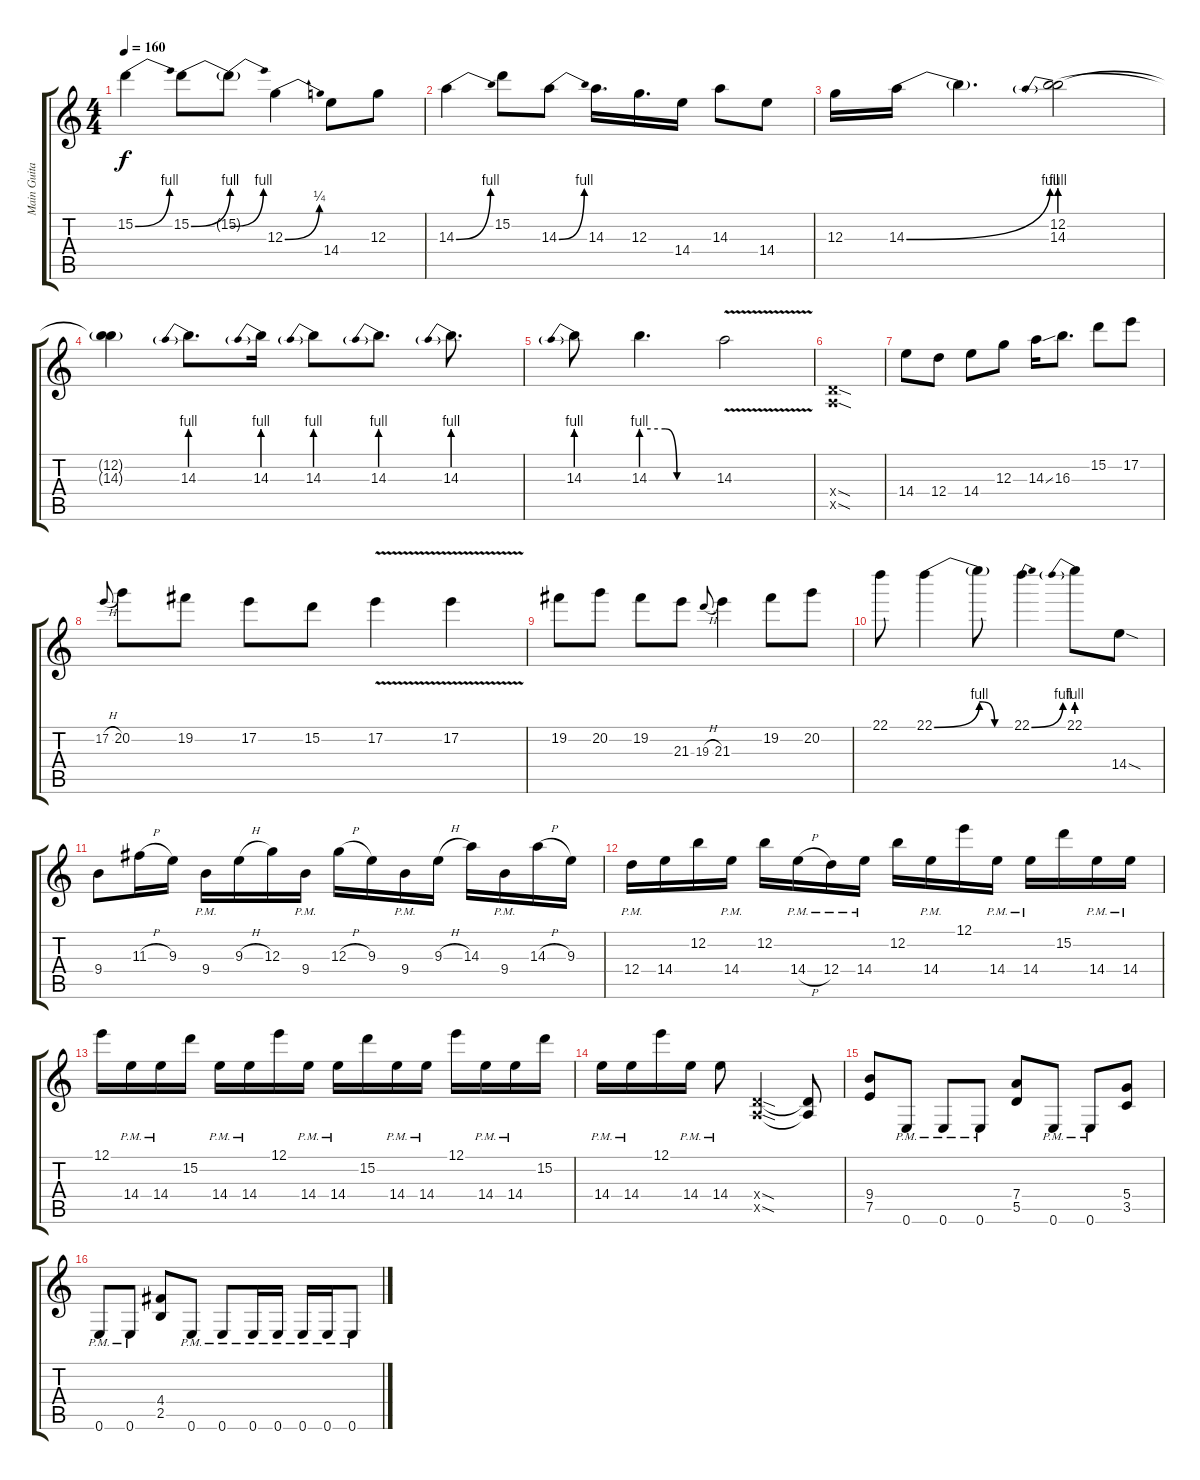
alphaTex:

\track ("Main Guitar" "Main Guita") {instrument distortionguitar}
\staff {score tabs}
\tuning (E4 B3 G3 D3 A2 E2) {hide}
\ts (4 4)
\tempo 160
\clef g2
\ks c
15.2{be (bend 0 0 60 4)}.4{dy f} 15.2{be (bend 0 0 60 4)}.8 15.2{be (bend 0 0 60 4) t}.8 12.3{be (bend 0 0 60 1)}.4 14.4.8 12.3.8 |
14.3{be (bend 0 0 60 4)}.4 15.2.8 14.3{be (bend 0 0 60 4)}.8 14.3.16{d} 12.3.16{d} 14.4.16 14.3.8 14.4.8 |
12.3.16 14.3{be (bend 0 0 60 4)}.16 14.3{t}.4{d} (12.2 14.3{be (prebend 0 4 60 4)}).2 |
(12.2{t} 14.3{t}).4 14.3{be (prebend 0 4 60 4)}.8{d} 14.3{be (prebend 0 4 60 4)}.16 14.3{be (prebend 0 4 60 4)}.8 14.3{be (prebend 0 4 60 4)}.8{d} 14.3{be (prebend 0 4 60 4)}.8{d} |
14.3{be (prebend 0 4 60 4)}.8 14.3{be (custom 0 4 20 4 30 0 60 0)}.4{d} 14.3{v}.2 |
(0.4{sod x} 0.5{sod x}).1 |
14.4.8 12.4.8 14.4.8 12.3.8 14.3{ss}.16 16.3.8{d} 15.2.8 17.2.8 |
17.2{h}.8{gr onbeat} 20.2.8 19.2.8 17.2.8 15.2.8 17.2{v}.4 17.2{v}.4 |
19.2.8 20.2.8 19.2.8 21.3.8 19.3{h}.8{gr onbeat} 21.3.4 19.2.8 20.2.8 |
22.1.8 22.1{be (bend 0 0 60 4)}.4 22.1{be (custom 0 4 5 4 30 0 60 0) t}.8 22.1{be (bend 0 0 60 4)}.4 22.1{be (prebend 0 4 60 4)}.8 14.4{sod}.8 |
9.4.8 11.3{h}.16 9.3.16 9.4{pm}.16 9.3{h}.16 12.3.16 9.4{pm}.16 12.3{h}.16 9.3.16 9.4{pm}.16 9.3{h}.16 14.3.16 9.4{pm}.16 14.3{h}.16 9.3.16 |
12.4{pm}.16 14.4.16 12.2.16 14.4{pm}.16 12.2.16 14.4{h pm}.16 12.4{pm}.16 14.4{pm}.16 12.2.16 14.4{pm}.16 12.1.16 14.4{pm}.16 14.4{pm}.16 15.2.16 14.4{pm}.16 14.4{pm}.16 |
12.1.16 14.4{pm}.16 14.4{pm}.16 15.2.16 14.4{pm}.16 14.4{pm}.16 12.1.16 14.4{pm}.16 14.4{pm}.16 15.2.16 14.4{pm}.16 14.4{pm}.16 12.1.16 14.4{pm}.16 14.4{pm}.16 15.2.16 |
14.4{pm}.16 14.4{pm}.16 12.1.16 14.4{pm}.16 14.4{pm}.8 (0.4{sod x} 0.5{sod x}).2 (0.4{t} 0.5{t}).8 |
(9.4 7.5).8 0.6{pm}.8 0.6{pm}.8 0.6{pm}.8 (7.4 5.5).8 0.6{pm}.8 0.6{pm}.8 (5.4 3.5).8 |
0.6{pm}.8 0.6{pm}.8 (4.4 2.5).8 0.6{pm}.8 0.6{pm}.8 0.6{pm}.16 0.6{pm}.16 0.6{pm}.16 0.6{pm}.16 0.6{pm}.8
